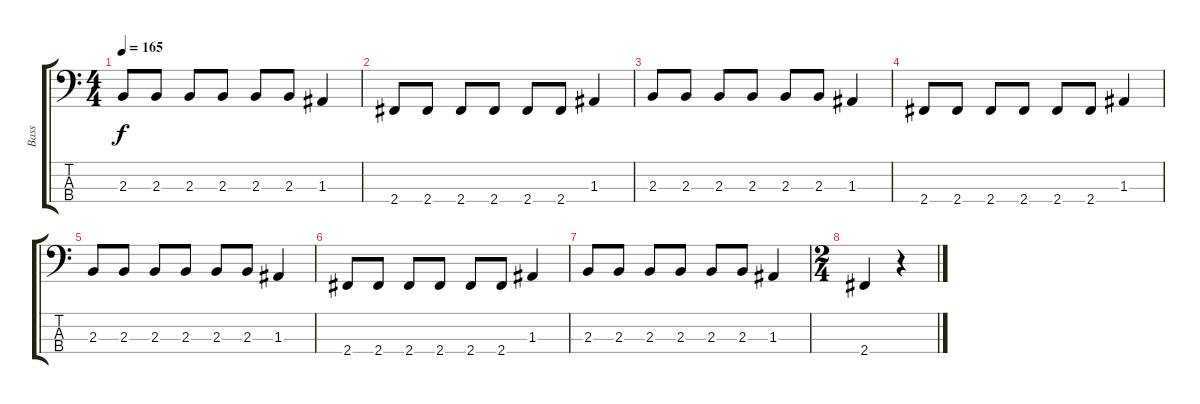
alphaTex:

\track ("Bass" "Bass") {instrument electricbasspick}
\staff {score tabs}
\tuning (G2 D2 A1 E1) {hide}
\ts (4 4)
\tempo 165
\clef f4
\ks c
2.3.8{dy f} 2.3.8 2.3.8 2.3.8 2.3.8 2.3.8 1.3.4 |
2.4.8 2.4.8 2.4.8 2.4.8 2.4.8 2.4.8 1.3.4 |
2.3.8 2.3.8 2.3.8 2.3.8 2.3.8 2.3.8 1.3.4 |
2.4.8 2.4.8 2.4.8 2.4.8 2.4.8 2.4.8 1.3.4 |
2.3.8 2.3.8 2.3.8 2.3.8 2.3.8 2.3.8 1.3.4 |
2.4.8 2.4.8 2.4.8 2.4.8 2.4.8 2.4.8 1.3.4 |
2.3.8 2.3.8 2.3.8 2.3.8 2.3.8 2.3.8 1.3.4 |
\ts (2 4)
2.4.4 r.4
